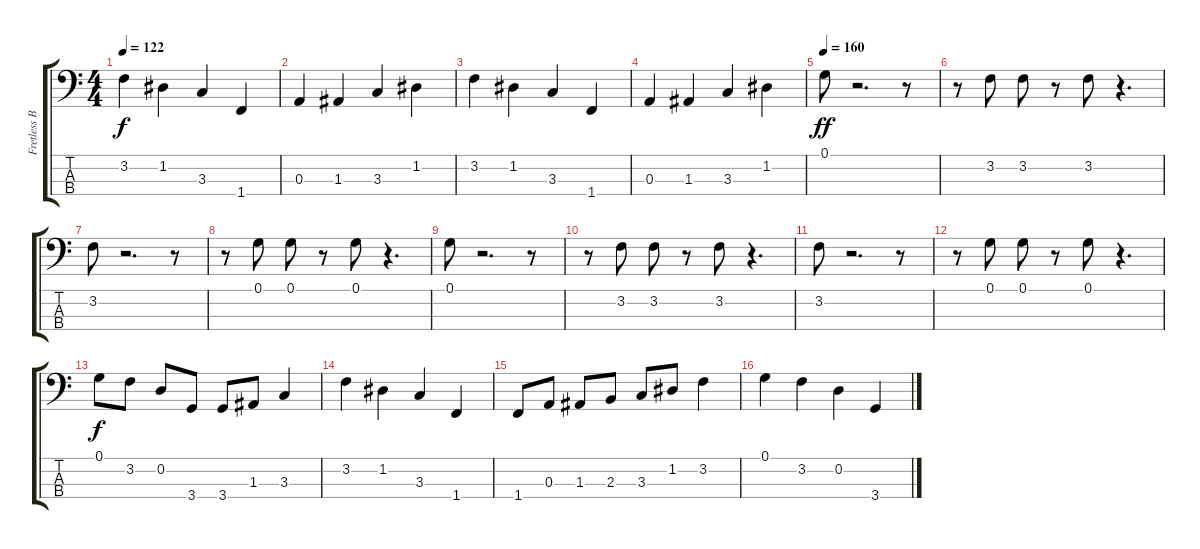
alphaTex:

\track ("Fretless Bass" "Fretless B") {instrument fretlessbass}
\staff {score tabs}
\tuning (G2 D2 A1 E1) {hide}
\ts (4 4)
\tempo 122
\clef f4
\ks c
3.2.4{dy f} 1.2.4 3.3.4 1.4.4 |
0.3.4 1.3.4 3.3.4 1.2.4 |
3.2.4 1.2.4 3.3.4 1.4.4 |
0.3.4 1.3.4 3.3.4 1.2.4 |
\tempo 160
0.1.8{dy ff} r.2{d} r.8 |
r.8 3.2.8 3.2.8 r.8 3.2.8 r.4{d} |
3.2.8 r.2{d} r.8 |
r.8 0.1.8 0.1.8 r.8 0.1.8 r.4{d} |
0.1.8 r.2{d} r.8 |
r.8 3.2.8 3.2.8 r.8 3.2.8 r.4{d} |
3.2.8 r.2{d} r.8 |
r.8 0.1.8 0.1.8 r.8 0.1.8 r.4{d} |
0.1.8{dy f} 3.2.8 0.2.8 3.4.8 3.4.8 1.3.8 3.3.4 |
3.2.4 1.2.4 3.3.4 1.4.4 |
1.4.8 0.3.8 1.3.8 2.3.8 3.3.8 1.2.8 3.2.4 |
0.1.4 3.2.4 0.2.4 3.4.4
